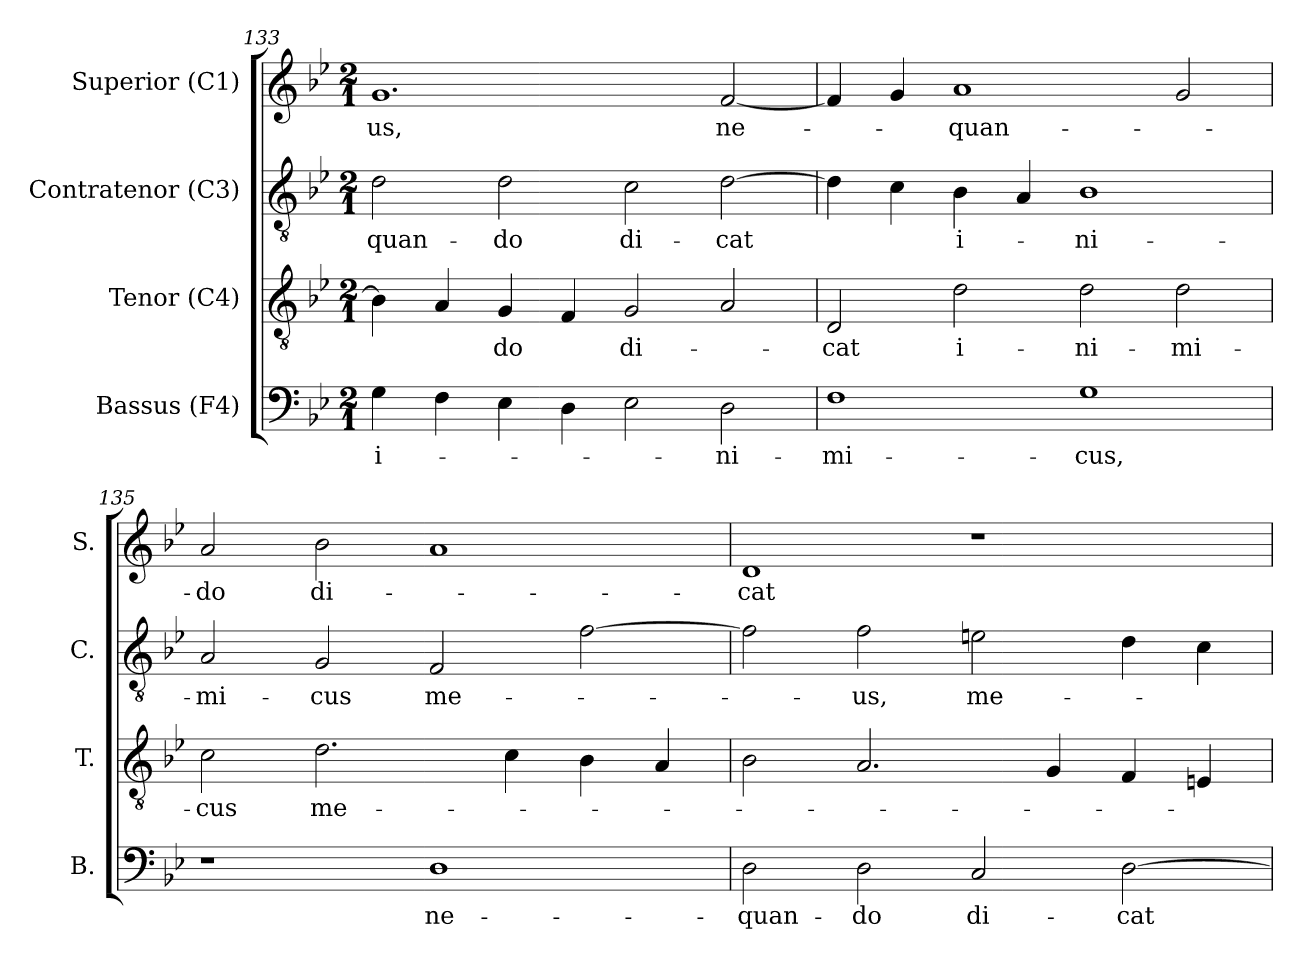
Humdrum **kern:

**kern	**text	**kern	**text	**kern	**text	**kern	**text
*part4	*part4	*part3	*part3	*part2	*part2	*part1	*part1
*staff4	*staff4	*staff3	*staff3	*staff2	*staff2	*staff1	*staff1
*I"Bassus (F4)	*	*I"Tenor (C4)	*	*I"Contratenor (C3)	*	*I"Superior (C1)	*
*I'B.	*	*I'T.	*	*I'C.	*	*I'S.	*
*clefF4	*	*clefGv2	*	*clefGv2	*	*clefG2	*
*	*	*ITrd7c12	*	*ITrd7c12	*	*	*
*k[b-e-]	*	*k[b-e-]	*	*k[b-e-]	*	*k[b-e-]	*
*B-:	*	*B-:	*	*B-:	*	*B-:	*
*M2/1	*	*M2/1	*	*M2/1	*	*M2/1	*
=133	=133	=133	=133	=133	=133	=133	=133
!	!LO:LY:b:color=#000000	!	!	!	!	!	!
!	!	!	!	!	!LO:LY:b:color=#000000	!	!
!	!	!	!	!	!	!	!LO:LY:b:color=#000000
4Gi\	i-	4BB-i\]	.	2Di\	-quan-	1.gi	-us,
4Fi\	.	4AAi/	.	.	.	.	.
!	!	!	!LO:LY:b:color=#000000	!	!	!	!
!	!	!	!	!	!LO:LY:b:color=#000000	!	!
4E-i\	.	4GGi/	do	2Di\	-do	.	.
4Di\	.	4FFi/	.	.	.	.	.
!	!	!	!LO:LY:b:color=#000000	!	!	!	!
!	!	!	!	!	!LO:LY:b:color=#000000	!	!
2E-i\	.	2GGi/	di-	2Ci\	di-	.	.
!	!LO:LY:b:color=#000000	!	!	!	!	!	!
!	!	!	!	!	!LO:LY:b:color=#000000	!	!
!	!	!	!	!	!	!	!LO:LY:b:color=#000000
2Di\	-ni-	2AAi/	.	[2Di\	-cat	[2fi/	ne-
=134	=134	=134	=134	=134	=134	=134	=134
!	!LO:LY:b:color=#000000	!	!	!	!	!	!
!	!	!	!LO:LY:b:color=#000000	!	!	!	!
1Fi	-mi-	2DDi/	-cat	4Di\]	.	4fi/]	.
.	.	.	.	4Ci\	.	4gi/	.
!	!	!	!LO:LY:b:color=#000000	!	!	!	!
!	!	!	!	!	!LO:LY:b:color=#000000	!	!
!	!	!	!	!	!	!	!LO:LY:b:color=#000000
.	.	2Di\	i-	4BB-i\	i-	1ai	-quan-
.	.	.	.	4AAi/	.	.	.
!	!LO:LY:b:color=#000000	!	!	!	!	!	!
!	!	!	!LO:LY:b:color=#000000	!	!	!	!
!	!	!	!	!	!LO:LY:b:color=#000000	!	!
1Gi	-cus,	2Di\	-ni-	1BB-i	-ni-	.	.
!	!	!	!LO:LY:b:color=#000000	!	!	!	!
.	.	2Di\	-mi-	.	.	2gi/	.
!!LO:LB:g=z
=135	=135	=135	=135	=135	=135	=135	=135
!	!	!	!LO:LY:b:color=#000000	!	!	!	!
!	!	!	!	!	!LO:LY:b:color=#000000	!	!
!	!	!	!	!	!	!	!LO:LY:b:color=#000000
1r	.	2Ci\	-cus	2AAi/	-mi-	2ai/	-do
!	!	!	!LO:LY:b:color=#000000	!	!	!	!
!	!	!	!	!	!LO:LY:b:color=#000000	!	!
!	!	!	!	!	!	!	!LO:LY:b:color=#000000
.	.	2.Di\	me-	2GGi/	-cus	2b-i\	di-
!	!LO:LY:b:color=#000000	!	!	!	!	!	!
!	!	!	!	!	!LO:LY:b:color=#000000	!	!
1Di	ne-	.	.	2FFi/	me-	1ai	.
.	.	4Ci\	.	.	.	.	.
.	.	4BB-i\	.	[2Fi\	.	.	.
.	.	4AAi/	.	.	.	.	.
=136	=136	=136	=136	=136	=136	=136	=136
!	!LO:LY:b:color=#000000	!	!	!	!	!	!
!	!	!	!	!	!	!	!LO:LY:b:color=#000000
2Di\	-quan-	2BB-i\	.	2Fi\]	.	1di	-cat
!	!LO:LY:b:color=#000000	!	!	!	!	!	!
!	!	!	!	!	!LO:LY:b:color=#000000	!	!
2Di\	-do	2.AAi/	.	2Fi\	-us,	.	.
!	!LO:LY:b:color=#000000	!	!	!	!	!	!
!	!	!	!	!	!LO:LY:b:color=#000000	!	!
2Ci/	di-	.	.	2Ei\	me-	1r	.
.	.	4GGi/	.	.	.	.	.
!	!LO:LY:b:color=#000000	!	!	!	!	!	!
[2Di\	-cat	4FFi/	.	4Di\	.	.	.
.	.	4EEi/	.	4Ci\	.	.	.
=	=	=	=	=	=	=	=
*-	*-	*-	*-	*-	*-	*-	*-
